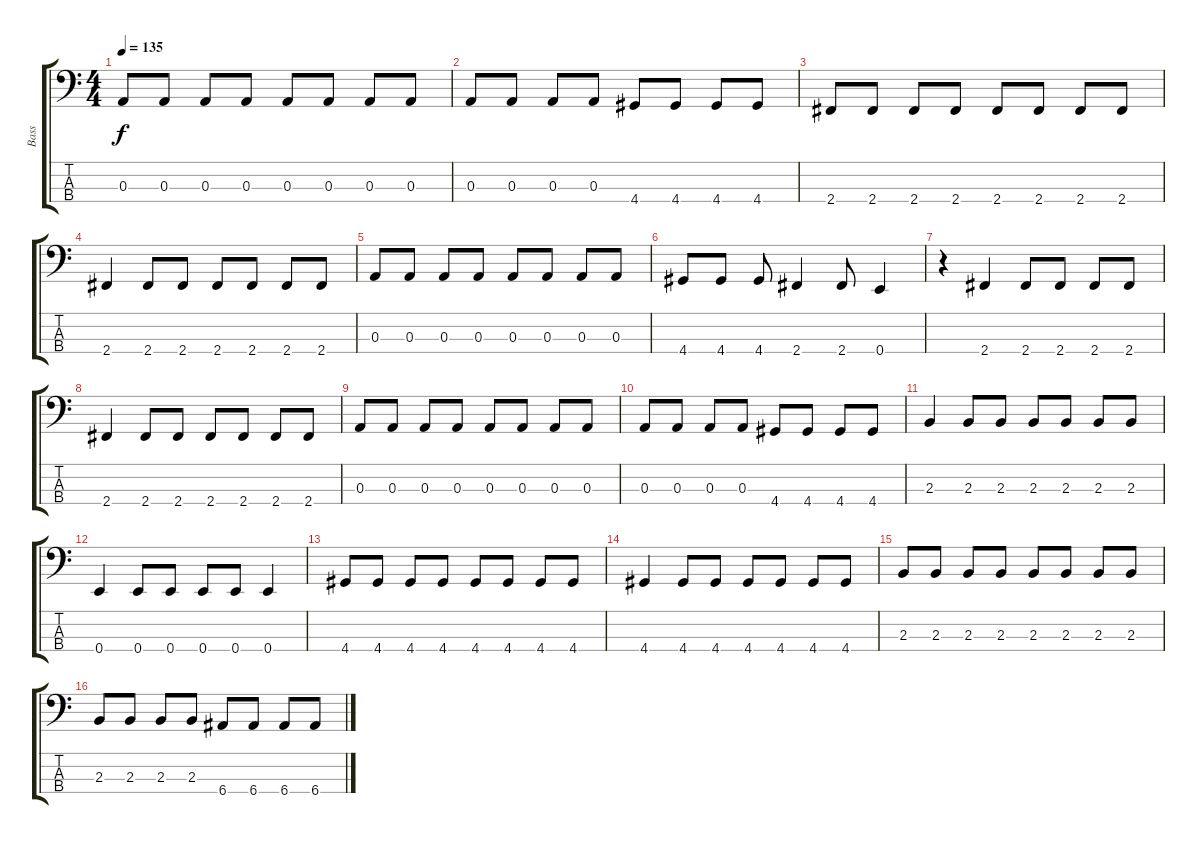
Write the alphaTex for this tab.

\track ("Bass" "Bass") {instrument electricbasspick}
\staff {score tabs}
\tuning (G2 D2 A1 E1) {hide}
\ts (4 4)
\tempo 135
\clef f4
\ks c
0.3.8{dy f} 0.3.8 0.3.8 0.3.8 0.3.8 0.3.8 0.3.8 0.3.8 |
0.3.8 0.3.8 0.3.8 0.3.8 4.4.8 4.4.8 4.4.8 4.4.8 |
2.4.8 2.4.8 2.4.8 2.4.8 2.4.8 2.4.8 2.4.8 2.4.8 |
2.4.4 2.4.8 2.4.8 2.4.8 2.4.8 2.4.8 2.4.8 |
0.3.8 0.3.8 0.3.8 0.3.8 0.3.8 0.3.8 0.3.8 0.3.8 |
4.4.8 4.4.8 4.4.8 2.4.4 2.4.8 0.4.4 |
r.4 2.4.4 2.4.8 2.4.8 2.4.8 2.4.8 |
2.4.4 2.4.8 2.4.8 2.4.8 2.4.8 2.4.8 2.4.8 |
0.3.8 0.3.8 0.3.8 0.3.8 0.3.8 0.3.8 0.3.8 0.3.8 |
0.3.8 0.3.8 0.3.8 0.3.8 4.4.8 4.4.8 4.4.8 4.4.8 |
2.3.4 2.3.8 2.3.8 2.3.8 2.3.8 2.3.8 2.3.8 |
0.4.4 0.4.8 0.4.8 0.4.8 0.4.8 0.4.4 |
4.4.8 4.4.8 4.4.8 4.4.8 4.4.8 4.4.8 4.4.8 4.4.8 |
4.4.4 4.4.8 4.4.8 4.4.8 4.4.8 4.4.8 4.4.8 |
2.3.8 2.3.8 2.3.8 2.3.8 2.3.8 2.3.8 2.3.8 2.3.8 |
2.3.8 2.3.8 2.3.8 2.3.8 6.4.8 6.4.8 6.4.8 6.4.8
